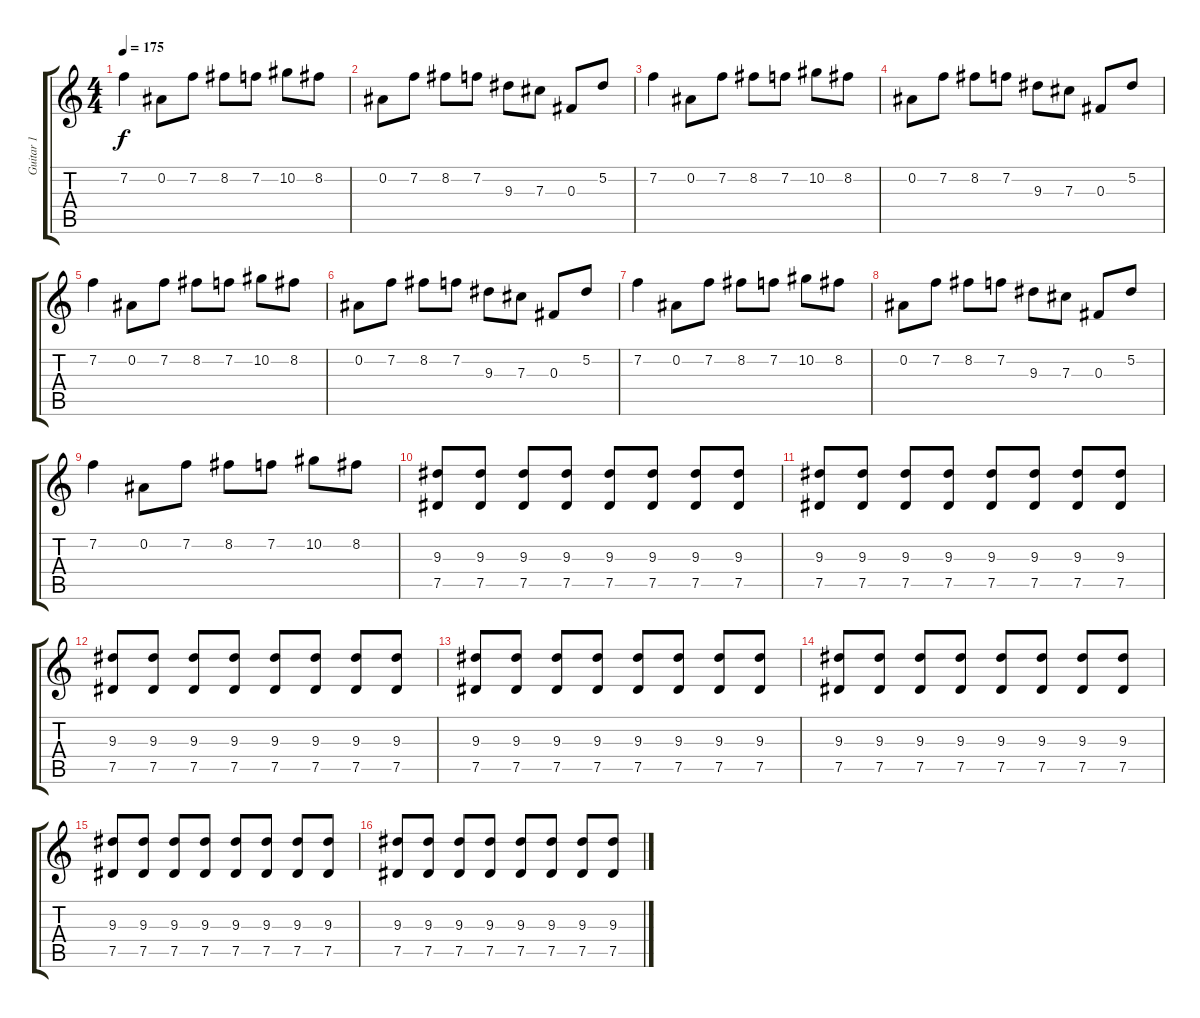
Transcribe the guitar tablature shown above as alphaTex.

\track ("Guitar 1" "Guitar 1") {instrument overdrivenguitar}
\staff {score tabs}
\tuning (Eb4 Bb3 Gb3 Db3 Ab2 Eb2) {hide}
\ts (4 4)
\tempo 175
\clef g2
\ks c
7.2.4{dy f} 0.2.8 7.2.8 8.2.8 7.2.8 10.2.8 8.2.8 |
0.2.8 7.2.8 8.2.8 7.2.8 9.3.8 7.3.8 0.3.8 5.2.8 |
7.2.4 0.2.8 7.2.8 8.2.8 7.2.8 10.2.8 8.2.8 |
0.2.8 7.2.8 8.2.8 7.2.8 9.3.8 7.3.8 0.3.8 5.2.8 |
7.2.4 0.2.8 7.2.8 8.2.8 7.2.8 10.2.8 8.2.8 |
0.2.8 7.2.8 8.2.8 7.2.8 9.3.8 7.3.8 0.3.8 5.2.8 |
7.2.4 0.2.8 7.2.8 8.2.8 7.2.8 10.2.8 8.2.8 |
0.2.8 7.2.8 8.2.8 7.2.8 9.3.8 7.3.8 0.3.8 5.2.8 |
7.2.4 0.2.8 7.2.8 8.2.8 7.2.8 10.2.8 8.2.8 |
(9.3 7.5).8 (9.3 7.5).8 (9.3 7.5).8 (9.3 7.5).8 (9.3 7.5).8 (9.3 7.5).8 (9.3 7.5).8 (9.3 7.5).8 |
(9.3 7.5).8 (9.3 7.5).8 (9.3 7.5).8 (9.3 7.5).8 (9.3 7.5).8 (9.3 7.5).8 (9.3 7.5).8 (9.3 7.5).8 |
(9.3 7.5).8 (9.3 7.5).8 (9.3 7.5).8 (9.3 7.5).8 (9.3 7.5).8 (9.3 7.5).8 (9.3 7.5).8 (9.3 7.5).8 |
(9.3 7.5).8 (9.3 7.5).8 (9.3 7.5).8 (9.3 7.5).8 (9.3 7.5).8 (9.3 7.5).8 (9.3 7.5).8 (9.3 7.5).8 |
(9.3 7.5).8 (9.3 7.5).8 (9.3 7.5).8 (9.3 7.5).8 (9.3 7.5).8 (9.3 7.5).8 (9.3 7.5).8 (9.3 7.5).8 |
(9.3 7.5).8 (9.3 7.5).8 (9.3 7.5).8 (9.3 7.5).8 (9.3 7.5).8 (9.3 7.5).8 (9.3 7.5).8 (9.3 7.5).8 |
(9.3 7.5).8 (9.3 7.5).8 (9.3 7.5).8 (9.3 7.5).8 (9.3 7.5).8 (9.3 7.5).8 (9.3 7.5).8 (9.3 7.5).8
